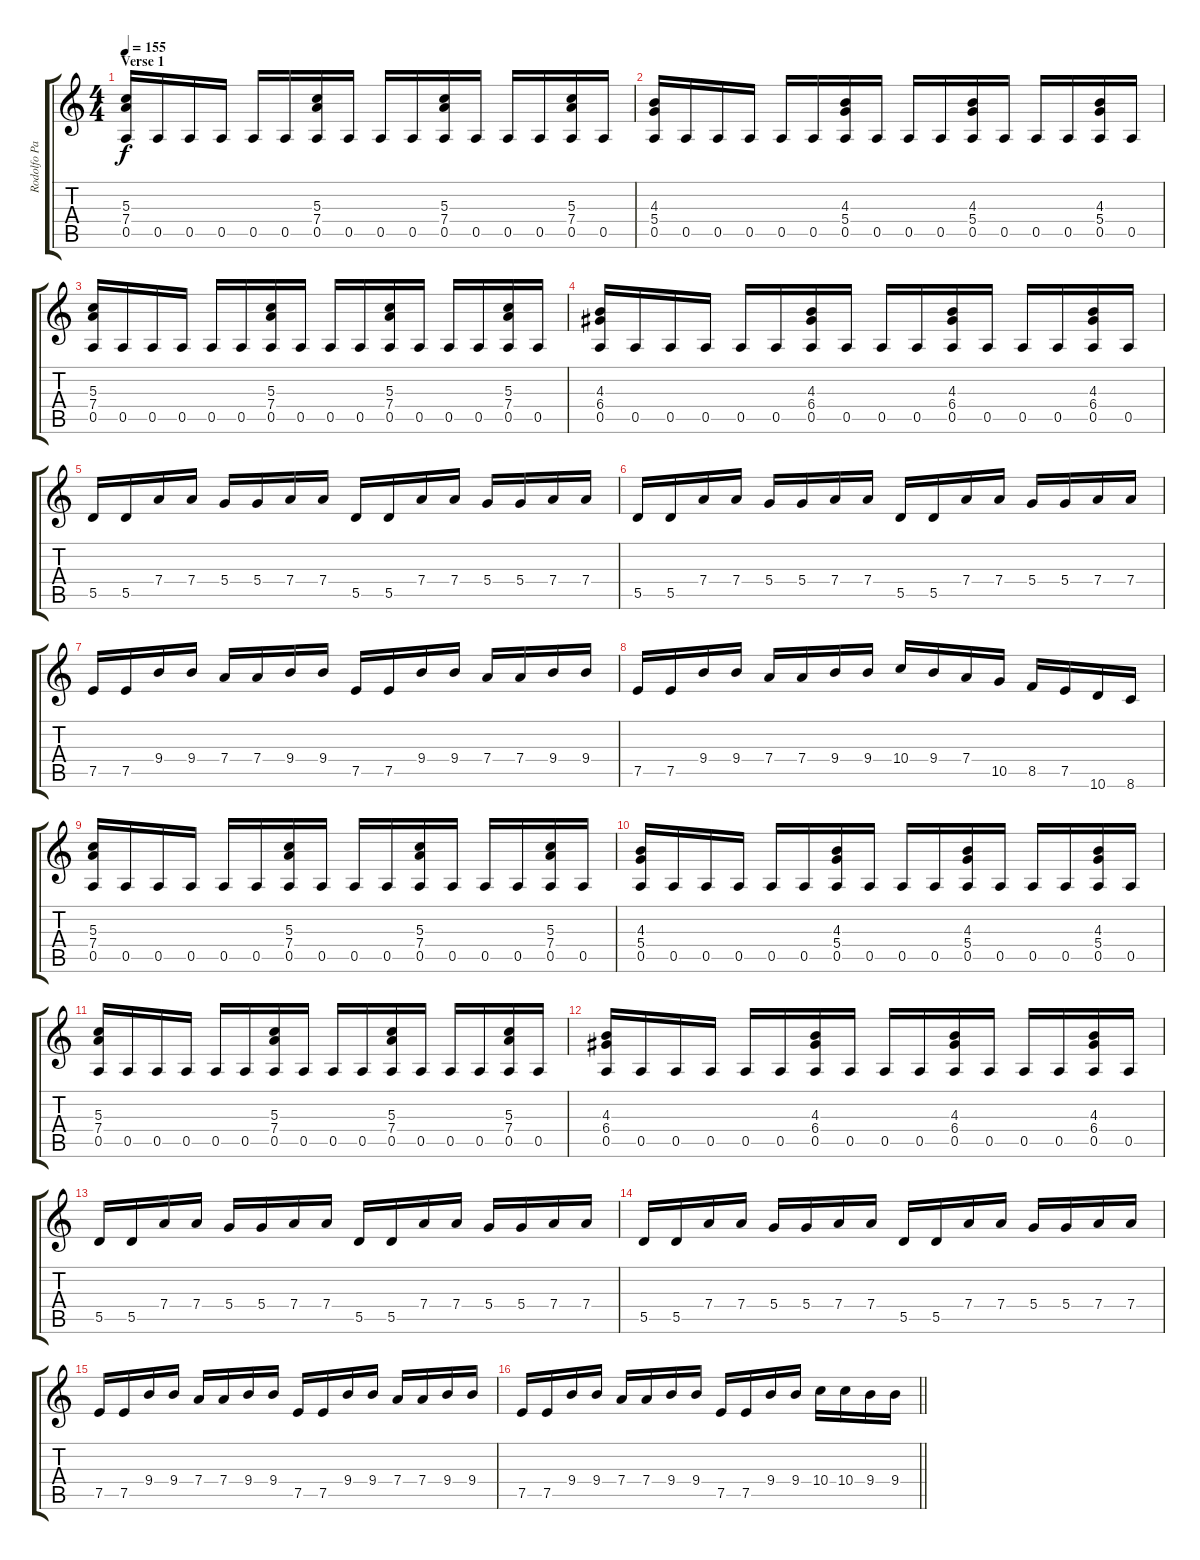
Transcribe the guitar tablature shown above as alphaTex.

\track ("Rodolfo Pagotto" "Rodolfo Pa") {instrument overdrivenguitar}
\staff {score tabs}
\tuning (E4 B3 G3 D3 A2 E2) {hide}
\ts (4 4)
\section ("" "Verse 1")
\tempo 155
\clef g2
\ks c
(5.3 7.4 0.5).16{dy f} 0.5.16 0.5.16 0.5.16 0.5.16 0.5.16 (5.3 7.4 0.5).16 0.5.16 0.5.16 0.5.16 (5.3 7.4 0.5).16 0.5.16 0.5.16 0.5.16 (5.3 7.4 0.5).16 0.5.16 |
(4.3 5.4 0.5).16 0.5.16 0.5.16 0.5.16 0.5.16 0.5.16 (4.3 5.4 0.5).16 0.5.16 0.5.16 0.5.16 (4.3 5.4 0.5).16 0.5.16 0.5.16 0.5.16 (4.3 5.4 0.5).16 0.5.16 |
(5.3 7.4 0.5).16 0.5.16 0.5.16 0.5.16 0.5.16 0.5.16 (5.3 7.4 0.5).16 0.5.16 0.5.16 0.5.16 (5.3 7.4 0.5).16 0.5.16 0.5.16 0.5.16 (5.3 7.4 0.5).16 0.5.16 |
(4.3 6.4 0.5).16 0.5.16 0.5.16 0.5.16 0.5.16 0.5.16 (4.3 6.4 0.5).16 0.5.16 0.5.16 0.5.16 (4.3 6.4 0.5).16 0.5.16 0.5.16 0.5.16 (4.3 6.4 0.5).16 0.5.16 |
5.5.16 5.5.16 7.4.16 7.4.16 5.4.16 5.4.16 7.4.16 7.4.16 5.5.16 5.5.16 7.4.16 7.4.16 5.4.16 5.4.16 7.4.16 7.4.16 |
5.5.16 5.5.16 7.4.16 7.4.16 5.4.16 5.4.16 7.4.16 7.4.16 5.5.16 5.5.16 7.4.16 7.4.16 5.4.16 5.4.16 7.4.16 7.4.16 |
7.5.16 7.5.16 9.4.16 9.4.16 7.4.16 7.4.16 9.4.16 9.4.16 7.5.16 7.5.16 9.4.16 9.4.16 7.4.16 7.4.16 9.4.16 9.4.16 |
7.5.16 7.5.16 9.4.16 9.4.16 7.4.16 7.4.16 9.4.16 9.4.16 10.4.16 9.4.16 7.4.16 10.5.16 8.5.16 7.5.16 10.6.16 8.6.16 |
(5.3 7.4 0.5).16 0.5.16 0.5.16 0.5.16 0.5.16 0.5.16 (5.3 7.4 0.5).16 0.5.16 0.5.16 0.5.16 (5.3 7.4 0.5).16 0.5.16 0.5.16 0.5.16 (5.3 7.4 0.5).16 0.5.16 |
(4.3 5.4 0.5).16 0.5.16 0.5.16 0.5.16 0.5.16 0.5.16 (4.3 5.4 0.5).16 0.5.16 0.5.16 0.5.16 (4.3 5.4 0.5).16 0.5.16 0.5.16 0.5.16 (4.3 5.4 0.5).16 0.5.16 |
(5.3 7.4 0.5).16 0.5.16 0.5.16 0.5.16 0.5.16 0.5.16 (5.3 7.4 0.5).16 0.5.16 0.5.16 0.5.16 (5.3 7.4 0.5).16 0.5.16 0.5.16 0.5.16 (5.3 7.4 0.5).16 0.5.16 |
(4.3 6.4 0.5).16 0.5.16 0.5.16 0.5.16 0.5.16 0.5.16 (4.3 6.4 0.5).16 0.5.16 0.5.16 0.5.16 (4.3 6.4 0.5).16 0.5.16 0.5.16 0.5.16 (4.3 6.4 0.5).16 0.5.16 |
5.5.16 5.5.16 7.4.16 7.4.16 5.4.16 5.4.16 7.4.16 7.4.16 5.5.16 5.5.16 7.4.16 7.4.16 5.4.16 5.4.16 7.4.16 7.4.16 |
5.5.16 5.5.16 7.4.16 7.4.16 5.4.16 5.4.16 7.4.16 7.4.16 5.5.16 5.5.16 7.4.16 7.4.16 5.4.16 5.4.16 7.4.16 7.4.16 |
7.5.16 7.5.16 9.4.16 9.4.16 7.4.16 7.4.16 9.4.16 9.4.16 7.5.16 7.5.16 9.4.16 9.4.16 7.4.16 7.4.16 9.4.16 9.4.16 |
\barLineRight lightlight
7.5.16 7.5.16 9.4.16 9.4.16 7.4.16 7.4.16 9.4.16 9.4.16 7.5.16 7.5.16 9.4.16 9.4.16 10.4.16 10.4.16 9.4.16 9.4.16
